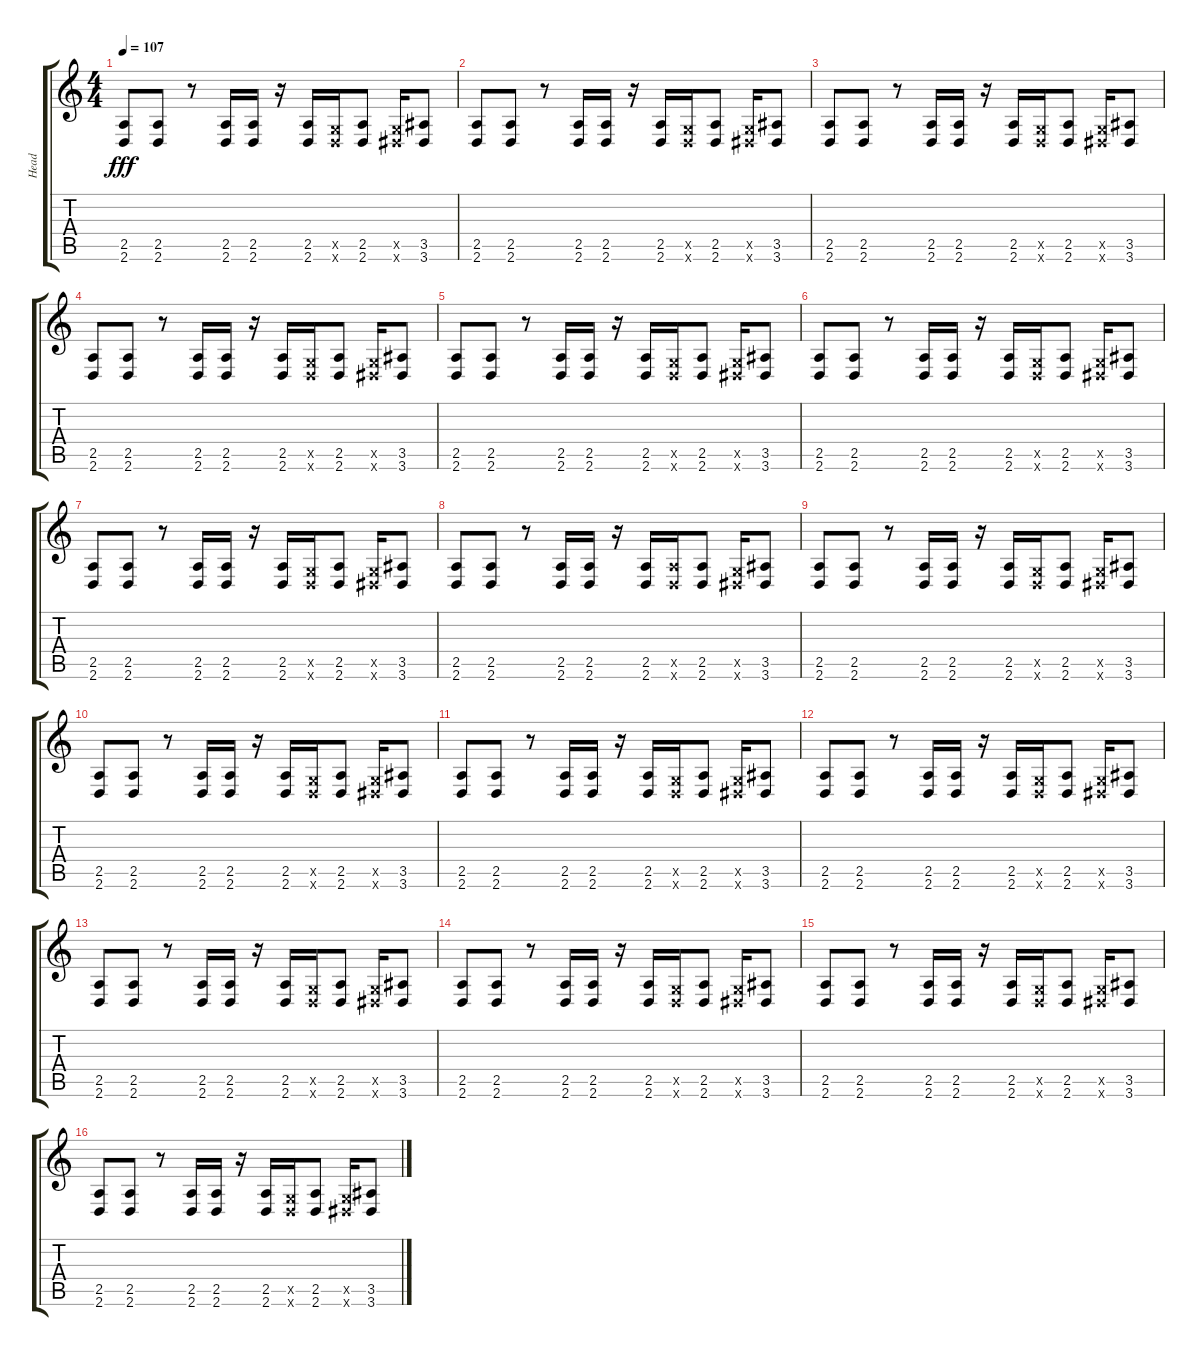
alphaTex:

\track ("Head" "Head") {instrument distortionguitar}
\staff {score tabs}
\tuning (D4 A3 F3 C3 G2 C2) {hide}
\ts (4 4)
\tempo 107
\clef g2
\ks c
(2.5 2.6).8{dy fff} (2.5 2.6).8 r.8 (2.5 2.6).16 (2.5 2.6).16 r.16 (2.5 2.6).16 (0.5{x} 2.6{x}).16 (2.5 2.6).8 (0.5{x} 3.6{x}).16 (3.5 3.6).8 |
(2.5 2.6).8 (2.5 2.6).8 r.8 (2.5 2.6).16 (2.5 2.6).16 r.16 (2.5 2.6).16 (0.5{x} 2.6{x}).16 (2.5 2.6).8 (0.5{x} 3.6{x}).16 (3.5 3.6).8 |
(2.5 2.6).8 (2.5 2.6).8 r.8 (2.5 2.6).16 (2.5 2.6).16 r.16 (2.5 2.6).16 (0.5{x} 2.6{x}).16 (2.5 2.6).8 (0.5{x} 3.6{x}).16 (3.5 3.6).8 |
(2.5 2.6).8 (2.5 2.6).8 r.8 (2.5 2.6).16 (2.5 2.6).16 r.16 (2.5 2.6).16 (0.5{x} 2.6{x}).16 (2.5 2.6).8 (0.5{x} 3.6{x}).16 (3.5 3.6).8 |
(2.5 2.6).8 (2.5 2.6).8 r.8 (2.5 2.6).16 (2.5 2.6).16 r.16 (2.5 2.6).16 (0.5{x} 2.6{x}).16 (2.5 2.6).8 (0.5{x} 3.6{x}).16 (3.5 3.6).8 |
(2.5 2.6).8 (2.5 2.6).8 r.8 (2.5 2.6).16 (2.5 2.6).16 r.16 (2.5 2.6).16 (0.5{x} 2.6{x}).16 (2.5 2.6).8 (0.5{x} 3.6{x}).16 (3.5 3.6).8 |
(2.5 2.6).8 (2.5 2.6).8 r.8 (2.5 2.6).16 (2.5 2.6).16 r.16 (2.5 2.6).16 (0.5{x} 2.6{x}).16 (2.5 2.6).8 (0.5{x} 3.6{x}).16 (3.5 3.6).8 |
(2.5 2.6).8 (2.5 2.6).8 r.8 (2.5 2.6).16 (2.5 2.6).16 r.16 (2.5 2.6).16 (2.5{x} 2.6{x}).16 (2.5 2.6).8 (0.5{x} 3.6{x}).16 (3.5 3.6).8 |
(2.5 2.6).8 (2.5 2.6).8 r.8 (2.5 2.6).16 (2.5 2.6).16 r.16 (2.5 2.6).16 (0.5{x} 2.6{x}).16 (2.5 2.6).8 (0.5{x} 3.6{x}).16 (3.5 3.6).8 |
(2.5 2.6).8 (2.5 2.6).8 r.8 (2.5 2.6).16 (2.5 2.6).16 r.16 (2.5 2.6).16 (0.5{x} 2.6{x}).16 (2.5 2.6).8 (0.5{x} 3.6{x}).16 (3.5 3.6).8 |
(2.5 2.6).8 (2.5 2.6).8 r.8 (2.5 2.6).16 (2.5 2.6).16 r.16 (2.5 2.6).16 (0.5{x} 2.6{x}).16 (2.5 2.6).8 (0.5{x} 3.6{x}).16 (3.5 3.6).8 |
(2.5 2.6).8{volume 12} (2.5 2.6).8 r.8 (2.5 2.6).16 (2.5 2.6).16 r.16 (2.5 2.6).16 (0.5{x} 2.6{x}).16 (2.5 2.6).8 (0.5{x} 3.6{x}).16 (3.5 3.6).8 |
(2.5 2.6).8{volume 10} (2.5 2.6).8 r.8 (2.5 2.6).16 (2.5 2.6).16 r.16 (2.5 2.6).16 (0.5{x} 2.6{x}).16 (2.5 2.6).8 (0.5{x} 3.6{x}).16 (3.5 3.6).8 |
(2.5 2.6).8{volume 8} (2.5 2.6).8 r.8 (2.5 2.6).16 (2.5 2.6).16 r.16 (2.5 2.6).16 (0.5{x} 2.6{x}).16 (2.5 2.6).8 (0.5{x} 3.6{x}).16 (3.5 3.6).8 |
(2.5 2.6).8{volume 6} (2.5 2.6).8 r.8 (2.5 2.6).16 (2.5 2.6).16 r.16 (2.5 2.6).16 (0.5{x} 2.6{x}).16 (2.5 2.6).8 (0.5{x} 3.6{x}).16 (3.5 3.6).8 |
(2.5 2.6).8 (2.5 2.6).8 r.8 (2.5 2.6).16 (2.5 2.6).16 r.16 (2.5 2.6).16 (0.5{x} 2.6{x}).16 (2.5 2.6).8 (0.5{x} 3.6{x}).16 (3.5 3.6).8
